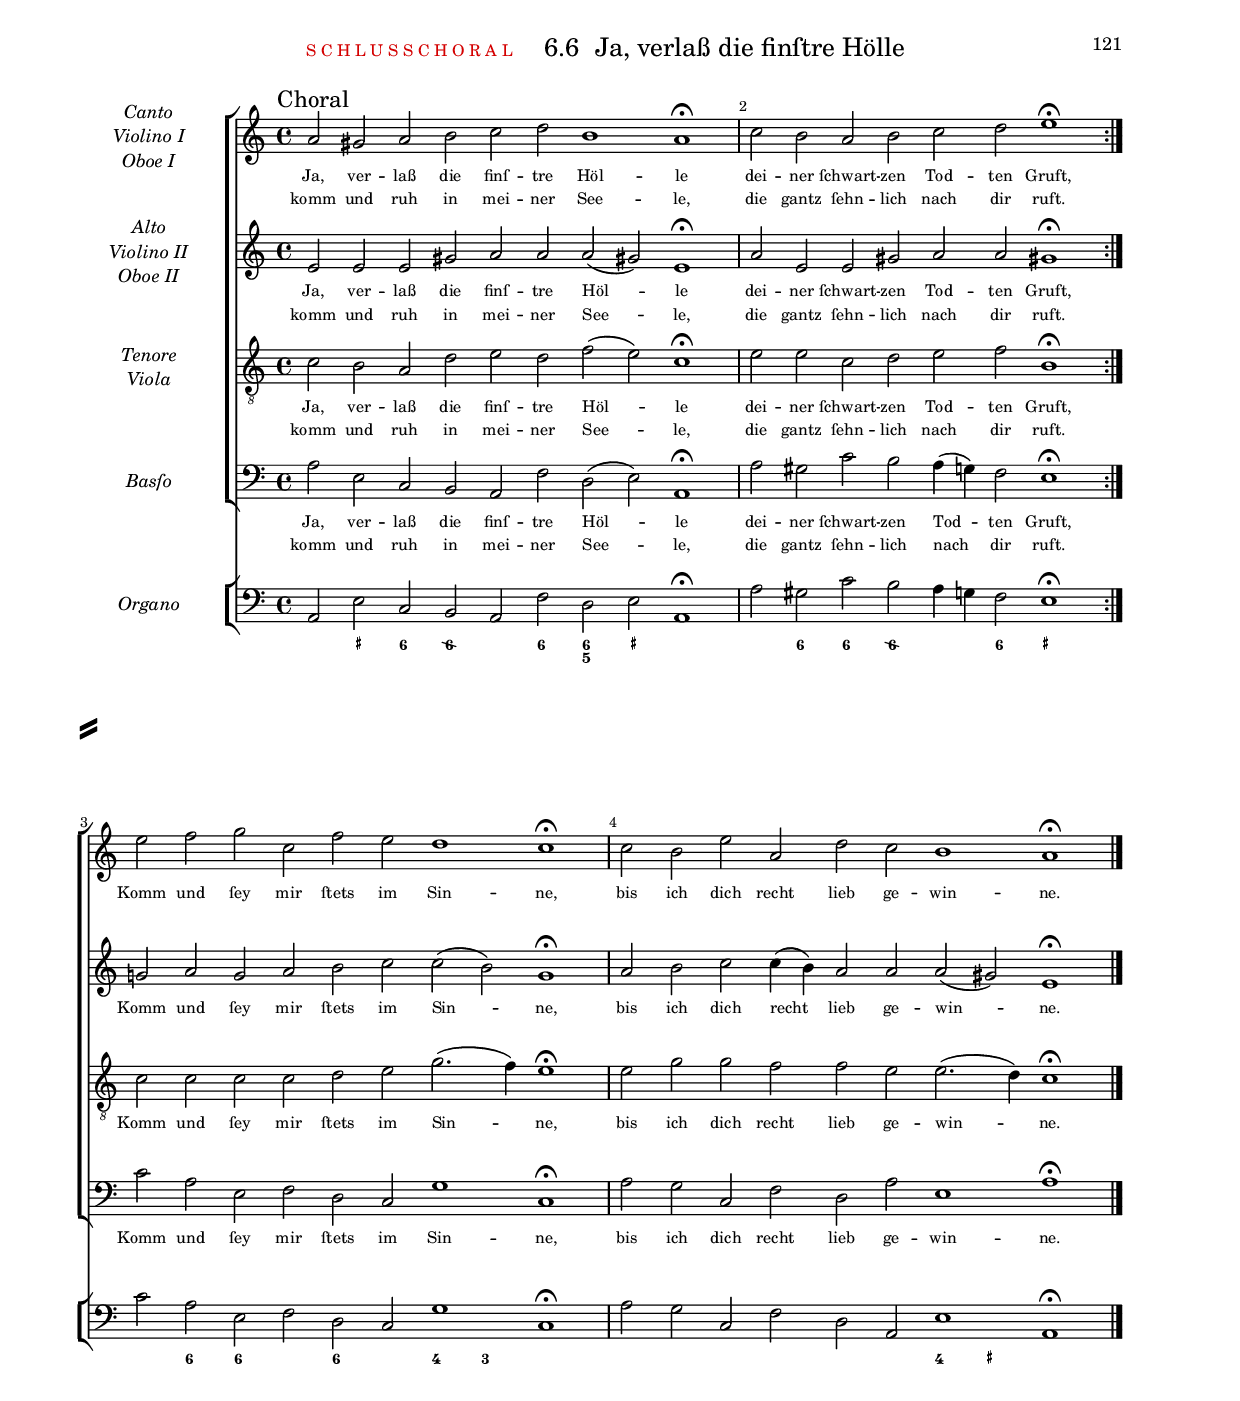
% (c) 2020 by Wolfgang Esser-Skala.
% This file is licensed under the Creative Commons Attribution-NonCommercial-ShareAlike 4.0 International License.
% To view a copy of this license, visit http://creativecommons.org/licenses/by-nc-sa/4.0/.

\version "2.18.0"

\include "../definitions.ly"

\paper { first-page-number = #121 }

#(set-global-staff-size 15.87)

\book {
% 	\bookpart {
% 		\paper { evenHeaderMarkup = {} oddHeaderMarkup = {} }
% 		\partTitle "VI."
% 	}
% 	\bookpart {
% 		\paper { evenHeaderMarkup = {} oddHeaderMarkup = {} }
% 		\markup \null
% 	}
% 	\bookpart {
% 		\header {
% 			movement = \movementTitle "6.1" "C H O R A L" "Kommt, ihr Geschöpffe, kommt herbey"
% 		}
% 		\paper { systems-per-page = #2 }
% 		\score {
% 			<<
% 				\new ChoirStaff <<
% 					\new Staff {
% 						\set Staff.instrumentName = \markup { \center-column { "Canto" "Violino I" "Oboe I" } }
% 						\new Voice = "Soprano" { \dynamicUp \KommtIhrSopranoNotes }
% 					}
% 					\new Lyrics \lyricsto Soprano \KommtIhrSopranoLyrics
% 					
% 					\new Staff {
% 						\set Staff.instrumentName = \markup { \center-column { "Alto" "Violino II" "Oboe II" } }
% 						\new Voice = "Alto" { \dynamicUp \KommtIhrAltoNotes }
% 					}
% 					\new Lyrics \lyricsto Alto \KommtIhrAltoLyrics
% 					
% 					\new Staff {
% 						\set Staff.instrumentName = \markup { \center-column { "Tenore" "Viola" } }
% 						\new Voice = "Tenore" { \dynamicUp \KommtIhrTenoreNotes }
% 					}
% 					\new Lyrics \lyricsto Tenore \KommtIhrTenoreLyrics
% 					
% 					\new Staff {
% 						\set Staff.instrumentName = "Basſo"
% 						\new Voice = "Basso" { \dynamicUp \KommtIhrBassoNotes }
% 					}
% 					\new Lyrics \lyricsto Basso \KommtIhrBassoLyrics
% 				>>
% 				\new StaffGroup <<
% 					\new Staff {
% 						\set Staff.instrumentName = "Organo"
% 						\KommtIhrOrgano
% 					}
% 				>>
% 				\new FiguredBass { \KommtIhrBassFigures }
% 			>>
% 			\layout { }
% 			\midi { \tempo 2 = 90 }
% 		}
% 	}
% 	\bookpart {
% 		\header {
% 			movement = \movementTitle "6.2" "R E C I T A T I V O" "Verbirg, o Sonne, nur das Licht"
% 		}
% 		\paper {
% 			system-system-spacing.basic-distance = #20
% 			system-system-spacing.minimum-distance = #20
% 			systems-per-page = #6
% 		}
% 		\score {
% 			<<
% 				\new Staff \with { \smallerStaffDistance } {
% 					\set Staff.instrumentName = \markup { \center-column { "Canto" "Alto" "Tenore" } }
% 					\new Voice = "Alto" { \dynamicUp \VerbirgAltoNotes }
% 				}
% 				\new Lyrics \lyricsto Alto \VerbirgAltoLyrics
% 				\new StaffGroup <<
% 					\new Staff {
% 						\set Staff.instrumentName = "Organo"
% 						\VerbirgOrgano
% 					}
% 				>>
% 				\new FiguredBass { \VerbirgBassFigures }
% 			>>
% 			\layout { }
% 			\midi { \tempo 4 = 60 }
% 		}
% 	}
% 	\bookpart {
% 		\header {
% 			movement = \movementTitle "6.3" "C O R O" "O, ein großer Todesfall"
% 		}
% 		\paper {
% 			top-system-spacing =
% 				#'((basic-distance . 50)
% 					(minimum-distance . 50)
% 					(padding . -100)
% 					(stretchability . 0))
% 			
% 			top-markup-spacing =
% 				#'((basic-distance . 30)
% 					(minimum-distance . 30)
% 					(padding . -100)
% 					(stretchability . 0))
% 			
% 			markup-system-spacing =
% 				#'((basic-distance . 20)
% 					(minimum-distance . 20)
% 					(padding . -100)
% 					(stretchability . 0))
% 			systems-per-page = #1
% 		}
% 		\score {
% 			<<
% 				\new StaffGroup <<
% 					\new GrandStaff \with { \violinGroupDistance } <<
% 						\new Staff {
% 							\set Staff.instrumentName = "Violino I"
% 							\OEinGrosserViolinoI
% 						}
% 						\new Staff {
% 							\set Staff.instrumentName = "Violino II"
% 							\OEinGrosserViolinoII
% 						}
% 					>>
% 					\new Staff {
% 						\set Staff.instrumentName = "Viola"
% 						\OEinGrosserViola
% 					}
% 				>>
% 				\new ChoirStaff <<
% 					\new Staff {
% 						\set Staff.instrumentName = "Canto"
% 						\new Voice = "Soprano" { \dynamicUp \OEinGrosserSopranoNotes }
% 					}
% 					\new Lyrics \lyricsto Soprano \OEinGrosserSopranoLyrics
% 					
% 					\new Staff {
% 						\set Staff.instrumentName = "Alto"
% 						\new Voice = "Alto" { \dynamicUp \OEinGrosserAltoNotes }
% 					}
% 					\new Lyrics \lyricsto Alto \OEinGrosserAltoLyrics
% 					
% 					\new Staff {
% 						\set Staff.instrumentName =  "Tenore"
% 						\new Voice = "Tenore" { \dynamicUp \OEinGrosserTenoreNotes }
% 					}
% 					\new Lyrics \lyricsto Tenore \OEinGrosserTenoreLyrics
% 					
% 					\new Staff {
% 						\set Staff.instrumentName = "Basſo"
% 						\new Voice = "Basso" { \dynamicUp \OEinGrosserBassoNotes }
% 					}
% 					\new Lyrics \lyricsto Basso \OEinGrosserBassoLyrics
% 				>>
% 				\new StaffGroup <<
% 					\new Staff {
% 						\set Staff.instrumentName = "Organo"
% 						\OEinGrosserOrgano
% 					}
% 				>>
% 				\new FiguredBass { \OEinGrosserBassFigures }
% 			>>
% 			\layout { }
% 			\midi { \tempo 4 = 100 }
% 		}
% 	}
% 	\bookpart {
% 		\header {
% 			movement = \movementTitle "6.4" "R E C I T A T I V O" "Was düncket euch"
% 		}
% 		\paper { systems-per-page = #2 }
% 		\score {
% 			<<
% 				\new StaffGroup <<
% 					\new GrandStaff \with { \violinGroupDistance } <<
% 						\new Staff {
% 							\set Staff.instrumentName = "Violino I"
% 							\WasDuencketViolinoI
% 						}
% 						\new Staff {
% 							\set Staff.instrumentName = "Violino II"
% 							\WasDuencketViolinoII
% 						}
% 					>>
% 					\new Staff {
% 						\set Staff.instrumentName = "Viola"
% 						\WasDuencketViola
% 					}
% 				>>
% 				\new ChoirStaff <<
% 					\new Staff {
% 						\set Staff.instrumentName = \markup { \center-column { "Alto" "Basſo" } }
% 						\new Voice = "Alto" { \dynamicUp \WasDuencketAltoNotes }
% 					}
% 					\new Lyrics \lyricsto Alto \WasDuencketAltoLyrics
% 					
% 						\new Staff {
% 						\set Staff.instrumentName = \markup { \center-column { "Canto" "Tenore" } }
% 						\new Voice = "Soprano" { \dynamicUp \WasDuencketSopranoNotes }
% 					}
% 					\new Lyrics \lyricsto Soprano \WasDuencketSopranoLyrics
% 				>>
% 				\new StaffGroup <<
% 					\new Staff {
% 						\set Staff.instrumentName = "Organo"
% 						\WasDuencketOrgano
% 					}
% 				>>
% 				\new FiguredBass { \WasDuencketBassFigures }
% 			>>
% 			\layout { }
% 			\midi { \tempo 4 = 60 }
% 		}
% 	}
% 	\bookpart {
% 		\header {
% 			movement = \movementTitle "6.5" "D U E T T O" "Gott Verſöhner"
% 		}
% 		\paper {
% 			system-system-spacing.basic-distance = #25
% 			system-system-spacing.minimum-distance = #25
% 			systems-per-page = #2
% 		}
% 		\score {
% 			<<
% 				\new StaffGroup <<
% 					\new GrandStaff <<
% 						\set GrandStaff.instrumentName = "[in F]"
% 						\new Staff {
% 							\set Staff.instrumentName = "Grand oboe I"
% 							\GottVersoehnerOboeI
% 						}
% 						\new Staff {
% 							\set Staff.instrumentName = "Grand oboe II"
% 							\GottVersoehnerOboeII
% 						}
% 					>>
% 				>>
% 				\new StaffGroup <<
% 					\new Staff {
% 						\set Staff.instrumentName = \markup { \center-column { "Violini" "uniſoni" } }
% 						\GottVersoehnerViolinoI
% 					}
% 				>>
% 				\new ChoirStaff \with { \twoStanzaDistance } <<
% 					\new Staff {
% 						\set Staff.instrumentName = "Alto"
% 						\new Voice = "Alto" { \dynamicUp \GottVersoehnerAltoNotes }
% 					}
% 					\new Lyrics \lyricsto Alto \GottVersoehnerAltoLyrics
% 					\new Lyrics \lyricsto Alto \GottVersoehnerAltoLyricsOld
% 					
% 						\new Staff {
% 						\set Staff.instrumentName = "Tenore"
% 						\new Voice = "Tenore" { \dynamicUp \GottVersoehnerTenoreNotes }
% 					}
% 					\new Lyrics \lyricsto Tenore \GottVersoehnerTenoreLyrics
% 					\new Lyrics \lyricsto Tenore \GottVersoehnerTenoreLyricsOld
% 				>>
% 				\new StaffGroup <<
% 					\new Staff {
% 						\set Staff.instrumentName = \markup { \center-column { "[Viola]" "Organo" } }
% 						\GottVersoehnerOrgano
% 					}
% 				>>
% 				\new FiguredBass { \GottVersoehnerBassFigures }
% 			>>
% 			\layout { }
% 			\midi { \tempo 4 = 70 }
% 		}
% 	}
	\bookpart {
		\header {
			movement = \movementTitle "6.6" "S C H L U S S C H O R A L" "Ja, verlaß die finſtre Hölle"
		}
		\paper { systems-per-page = #2 page-count = #1 }
		\score {
			<<
				\new ChoirStaff <<
					\new Staff {
						\set Staff.instrumentName = \markup { \center-column { "Canto" "Violino I" "Oboe I" } }
						\new Voice = "Soprano" { \dynamicUp \JaVerlassSopranoNotes }
					}
					\new Lyrics \lyricsto Soprano \JaVerlassSopranoLyricsA
					\new Lyrics \lyricsto Soprano \JaVerlassSopranoLyricsB
					
					\new Staff {
						\set Staff.instrumentName = \markup { \center-column { "Alto" "Violino II" "Oboe II" } }
						\new Voice = "Alto" { \dynamicUp \JaVerlassAltoNotes }
					}
					\new Lyrics \lyricsto Alto \JaVerlassAltoLyricsA
					\new Lyrics \lyricsto Alto \JaVerlassAltoLyricsB
					
					\new Staff {
						\set Staff.instrumentName = \markup { \center-column { "Tenore" "Viola" } }
						\new Voice = "Tenore" { \dynamicUp \JaVerlassTenoreNotes }
					}
					\new Lyrics \lyricsto Tenore \JaVerlassTenoreLyricsA
					\new Lyrics \lyricsto Tenore \JaVerlassTenoreLyricsB
					
					\new Staff {
						\set Staff.instrumentName = "Basſo"
						\new Voice = "Basso" { \dynamicUp \JaVerlassBassoNotes }
					}
					\new Lyrics \lyricsto Basso \JaVerlassBassoLyricsA
					\new Lyrics \lyricsto Basso \JaVerlassBassoLyricsB
				>>
				\new StaffGroup <<
					\new Staff {
						\set Staff.instrumentName = "Organo"
						\JaVerlassOrgano
					}
				>>
				\new FiguredBass { \JaVerlassBassFigures }
			>>
			\layout { }
			\midi { \tempo 2 = 90 }
		}
	}
}